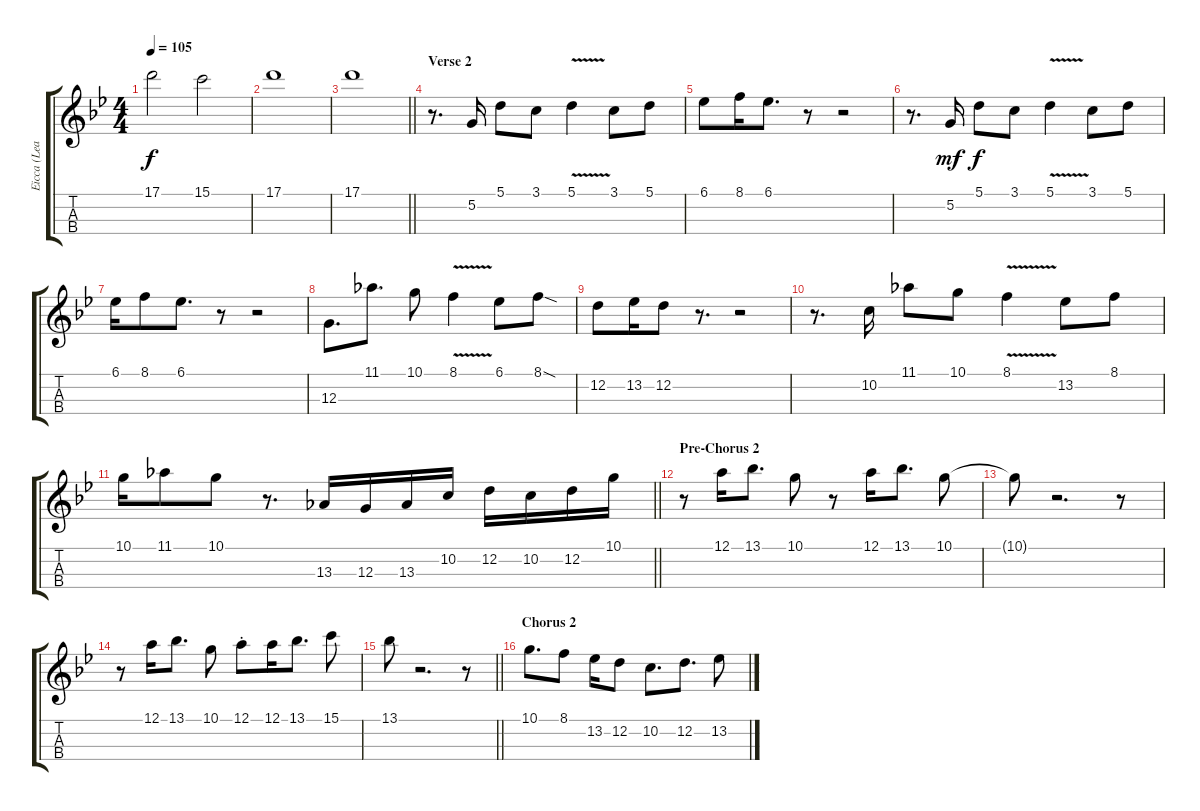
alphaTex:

\track ("Eicca (Lead 1)" "Eicca (Lea") {instrument contrabass}
\staff {score tabs}
\tuning (A3 D3 G2 C2) {hide}
\ts (4 4)
\tempo 105
\clef g2
\ks bb
17.1.2{dy f} 15.1.2 |
17.1.1 |
\barLineRight lightlight
17.1.1 |
\section ("" "Verse 2")
r.8{d volume 16 instrument contrabass} 5.2.16 5.1.8 3.1.8 5.1{v}.4 3.1.8 5.1.8 |
6.1.8 8.1.16 6.1.8{d} r.8 r.2 |
r.8{d} 5.2.16{dy mf} 5.1.8{dy f} 3.1.8 5.1{v}.4 3.1.8 5.1.8 |
6.1.16 8.1.8 6.1.8{d} r.8 r.2 |
12.3.8{d} 11.1.8{d} 10.1.8 8.1{v}.4 6.1.8 8.1{sod}.8 |
12.2.8 13.2.16 12.2.8 r.8{d} r.2 |
r.8{d} 10.2.16 11.1.8 10.1.8 8.1{v}.4 13.2.8 8.1.8 |
\barLineRight lightlight
10.1.16 11.1.8 10.1.8 r.8{d} 13.3.16 12.3.16 13.3.16 10.2.16 12.2.16 10.2.16 12.2.16 10.1.16 |
\section ("" "Pre-Chorus 2")
r.8 12.1.16 13.1.8{d} 10.1.8 r.8 12.1.16 13.1.8{d} 10.1.8 |
10.1{t}.8 r.2{d} r.8 |
r.8 12.1.16 13.1.8{d} 10.1.8 12.1{st}.8 12.1.16 13.1.8{d} 15.1.8 |
\barLineRight lightlight
13.1.8 r.2{d} r.8 |
\section ("" "Chorus 2")
10.1.8{d} 8.1.8 13.2.16 12.2.8 10.2.8{d} 12.2.8{d} 13.2.8
